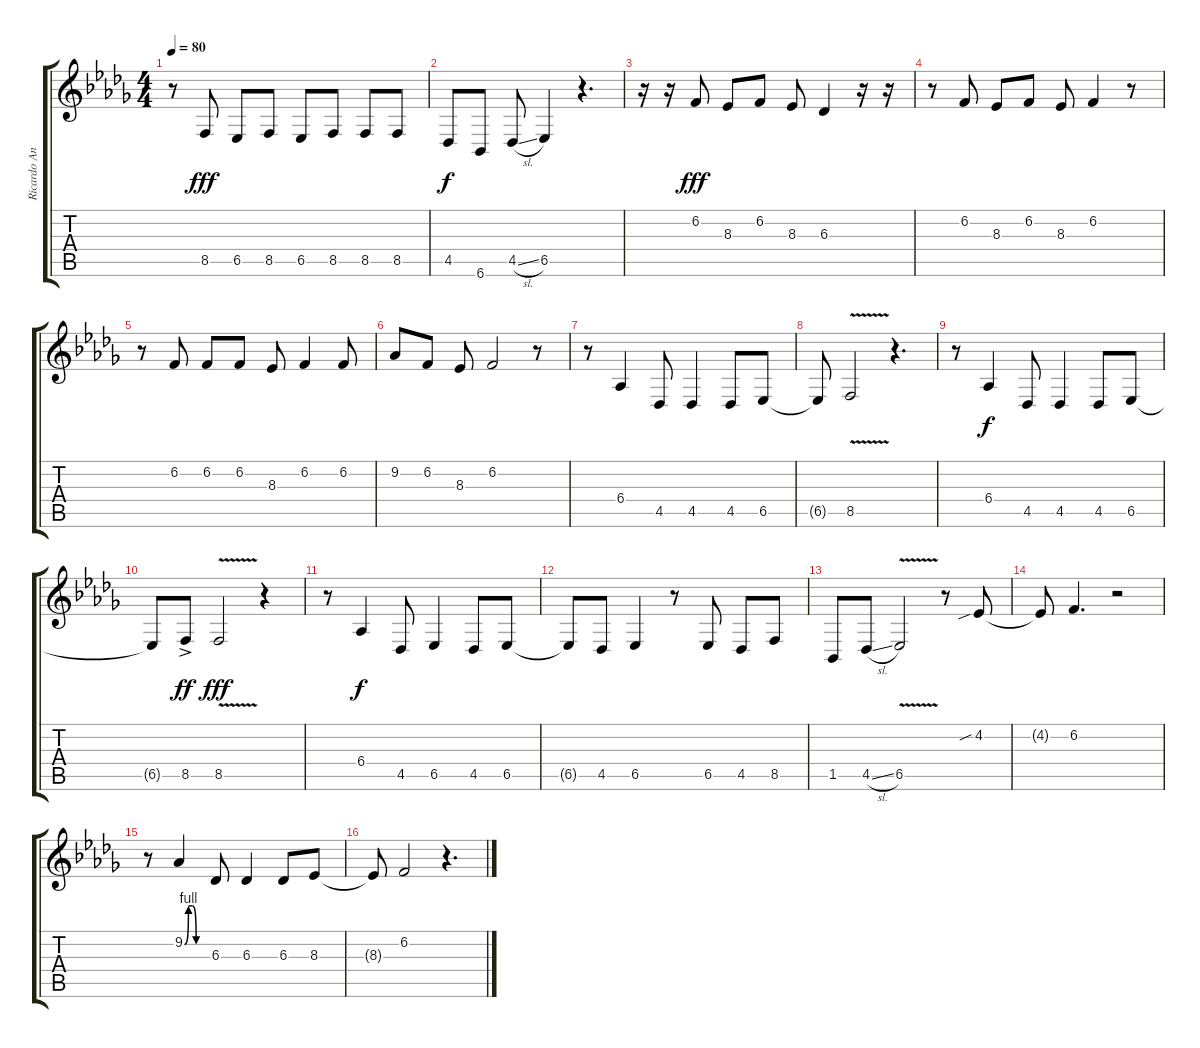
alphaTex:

\track ("Ricardo Andrade" "Ricardo An") {instrument tenorsax}
\staff {score tabs}
\tuning (E4 B3 G3 D3 A2 E2) {hide}
\ts (4 4)
\tempo 80
\clef g2
\ks bbminor
r.8{dy fff} 8.5.8 6.5.8 8.5.8 6.5.8 8.5.8 8.5.8 8.5.8 |
4.5.8{dy f} 6.6.8 4.5{sl}.8 6.5.4 r.4{d} |
r.16 r.16 6.2.8{dy fff} 8.3.8 6.2.8 8.3.8 6.3.4 r.16 r.16 |
r.8 6.2.8 8.3.8 6.2.8 8.3.8 6.2.4 r.8 |
r.8 6.2.8 6.2.8 6.2.8 8.3.8 6.2.4 6.2.8 |
9.2.8 6.2.8 8.3.8 6.2.2 r.8 |
r.8 6.4.4 4.5.8 4.5.4 4.5.8 6.5.8 |
6.5{t}.8 8.5{v}.2 r.4{d} |
r.8 6.4.4{dy f} 4.5.8 4.5.4 4.5.8 6.5.8 |
6.5{t}.8 8.5{ac}.8{dy ff} 8.5{v}.2{dy fff} r.4 |
r.8 6.4.4{dy f} 4.5.8 6.5.4 4.5.8 6.5.8 |
6.5{t}.8 4.5.8 6.5.4 r.8 6.5.8 4.5.8 8.5.8 |
1.5.8 4.5{sl}.8 6.5{v}.2 r.8 4.2{sib}.8 |
4.2{t}.8 6.2.4{d} r.2 |
r.8 9.2{be (custom 0 0 10 4 20 4 30 0 60 0)}.4 6.3.8 6.3.4 6.3.8 8.3.8 |
8.3{t}.8 6.2.2 r.4{d}
